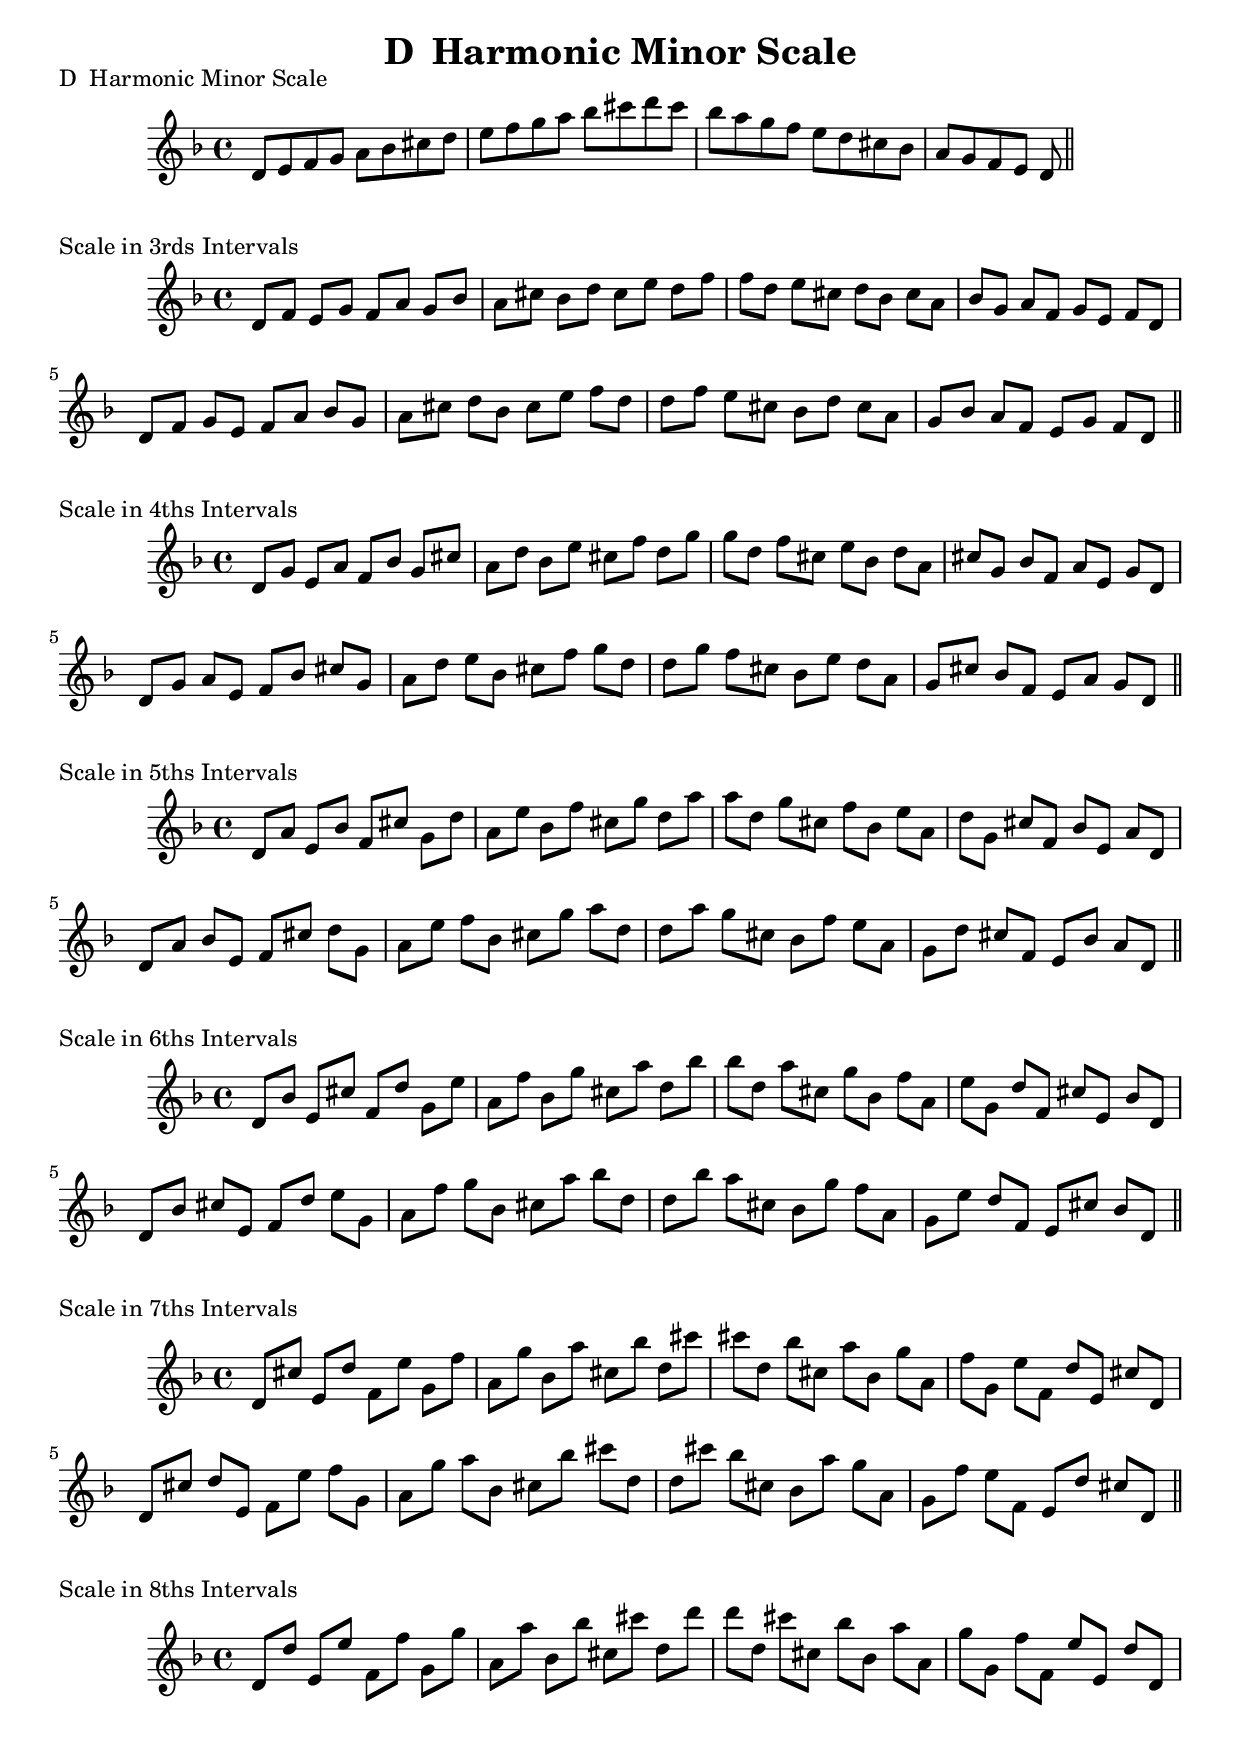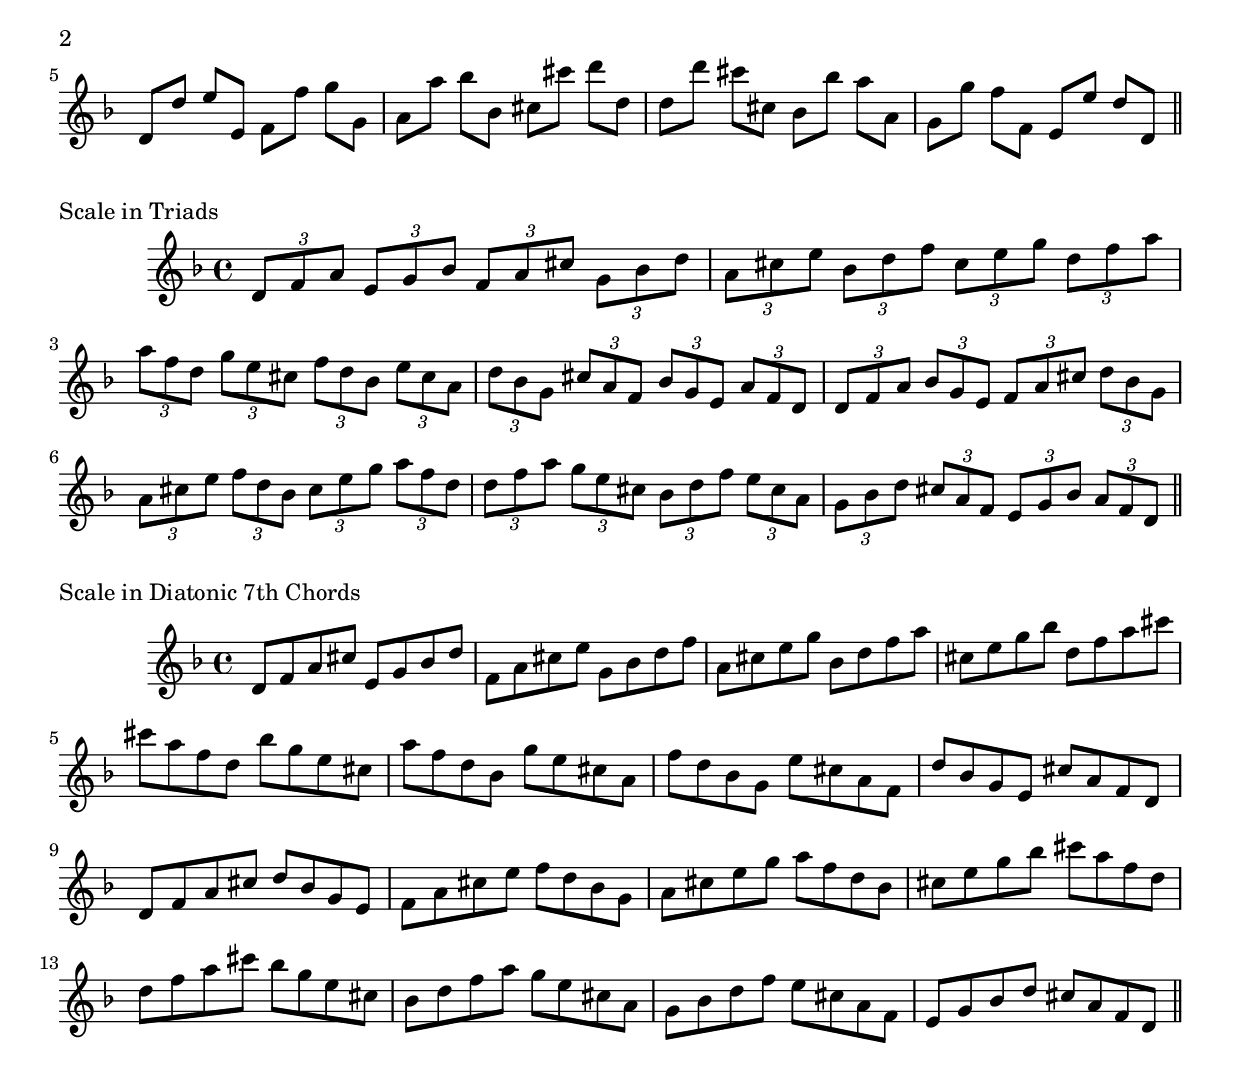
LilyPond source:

\version "2.18.2"

\include "scales.ly"

\header{
  title = \markup { "D" " Harmonic Minor Scale" }
}

\score {
  \transpose c d
  \new Staff \relative c' {
    \key c \minor
    \CMinorHarmonicScale
    \bar "||"
  }
  \header{
    piece = \markup { "D" " Harmonic Minor Scale" }
  }
}

\score {
  \transpose c d
  \new Staff \relative c' {
    \key c \minor
    \set Timing.beamExceptions = #'()
    \set Timing.baseMoment = #'(ly:make-moment 1/4)
    \set Timing.beatStructure = #'(1 1 1 1)
    \CMinorHarmonicScaleThirds
    \bar "||"
  }
  \header{
    piece = \markup { "Scale in 3rds Intervals" }
  }
}

\score {
  \transpose c d
  \new Staff \relative c' {
    \key c \minor
    \set Timing.beamExceptions = #'()
    \set Timing.baseMoment = #'(ly:make-moment 1/4)
    \set Timing.beatStructure = #'(1 1 1 1)
    \CMinorHarmonicScaleFourths
    \bar "||"
  }
  \header{
    piece = \markup { "Scale in 4ths Intervals" }
  }
}

\score {
  \transpose c d
  \new Staff \relative c' {
    \key c \minor
    \set Timing.beamExceptions = #'()
    \set Timing.baseMoment = #'(ly:make-moment 1/4)
    \set Timing.beatStructure = #'(1 1 1 1)
    \CMinorHarmonicScaleFifths
    \bar "||"
  }
  \header{
    piece = \markup { "Scale in 5ths Intervals" }
  }
}

\score {
  \transpose c d
  \new Staff \relative c' {
    \key c \minor
    \set Timing.beamExceptions = #'()
    \set Timing.baseMoment = #'(ly:make-moment 1/4)
    \set Timing.beatStructure = #'(1 1 1 1)
    \CMinorHarmonicScaleSixths
    \bar "||"
  }
  \header{
    piece = \markup { "Scale in 6ths Intervals" }
  }
}

\score {
  \transpose c d
  \new Staff \relative c' {
    \key c \minor
    \set Timing.beamExceptions = #'()
    \set Timing.baseMoment = #'(ly:make-moment 1/4)
    \set Timing.beatStructure = #'(1 1 1 1)
    \CMinorHarmonicScaleSevenths
    \bar "||"
  }
  \header{
    piece = \markup { "Scale in 7ths Intervals" }
  }
}

\score {
  \transpose c d
  \new Staff \relative c' {
    \key c \minor
    \set Timing.beamExceptions = #'()
    \set Timing.baseMoment = #'(ly:make-moment 1/4)
    \set Timing.beatStructure = #'(1 1 1 1)
    \CMinorHarmonicScaleEights
    \bar "||"
  }
  \header{
    piece = \markup { "Scale in 8ths Intervals" }
  }
}

\score {
  \transpose c d
  \new Staff \relative c' {
    \key c \minor
    \CMinorHarmonicScaleTriads
    \bar "||"
  }
  \header{
    piece = \markup { "Scale in Triads" }
  }
}

\score {
  \transpose c d
  \new Staff \relative c' {
    \key c \minor
    \CMinorHarmonicScaleChords
    \bar "||"
  }
  \header{
    piece = \markup { "Scale in Diatonic 7th Chords" }
  }
}